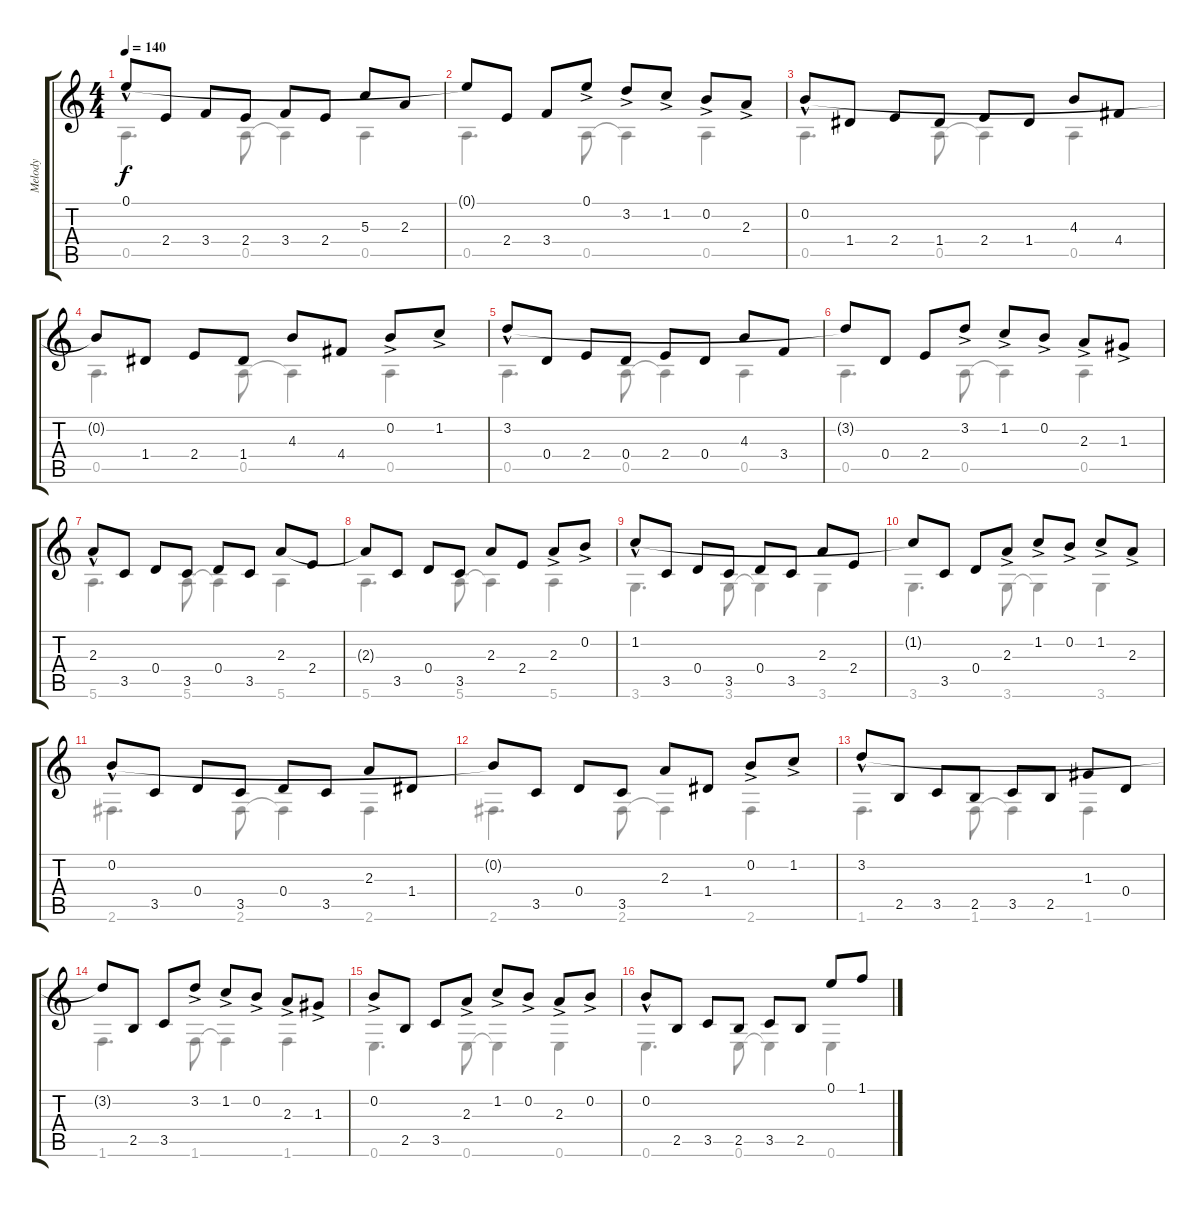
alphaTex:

\track ("Melody" "Melody") {instrument acousticguitarnylon}
\staff {score tabs}
\tuning (E4 B3 G3 D3 A2 E2) {hide}
\voice
\ts (4 4)
\tempo 140
\clef g2
\ks c
0.1{hac}.8{dy f} 2.4.8 3.4.8 2.4.8 3.4.8 2.4.8 5.3.8 2.3.8 |
0.1{t}.8 2.4.8 3.4.8 0.1{ac}.8 3.2{ac}.8 1.2{ac}.8 0.2{ac}.8 2.3{ac}.8 |
0.2{hac}.8 1.4.8 2.4.8 1.4.8 2.4.8 1.4.8 4.3.8 4.4.8 |
0.2{t}.8 1.4.8 2.4.8 1.4.8 4.3.8 4.4.8 0.2{ac}.8 1.2{ac}.8 |
3.2{hac}.8 0.4.8 2.4.8 0.4.8 2.4.8 0.4.8 4.3.8 3.4.8 |
3.2{t}.8 0.4.8 2.4.8 3.2{ac}.8 1.2{ac}.8 0.2{ac}.8 2.3{ac}.8 1.3{ac}.8 |
2.3{hac}.8 3.5.8 0.4.8 3.5.8 0.4.8 3.5.8 2.3.8 2.4.8 |
2.3{t}.8 3.5.8 0.4.8 3.5.8 2.3.8 2.4.8 2.3{ac}.8 0.2{ac}.8 |
1.2{hac}.8 3.5.8 0.4.8 3.5.8 0.4.8 3.5.8 2.3.8 2.4.8 |
1.2{t}.8 3.5.8 0.4.8 2.3{ac}.8 1.2{ac}.8 0.2{ac}.8 1.2{ac}.8 2.3{ac}.8 |
0.2{hac}.8 3.5.8 0.4.8 3.5.8 0.4.8 3.5.8 2.3.8 1.4.8 |
0.2{t}.8 3.5.8 0.4.8 3.5.8 2.3.8 1.4.8 0.2{ac}.8 1.2{ac}.8 |
3.2{hac}.8 2.5.8 3.5.8 2.5.8 3.5.8 2.5.8 1.3.8 0.4.8 |
3.2{t}.8 2.5.8 3.5.8 3.2{ac}.8 1.2{ac}.8 0.2{ac}.8 2.3{ac}.8 1.3{ac}.8 |
0.2{ac}.8 2.5.8 3.5.8 2.3{ac}.8 1.2{ac}.8 0.2{ac}.8 2.3{ac}.8 0.2{ac}.8 |
0.2{hac}.8 2.5.8 3.5.8 2.5.8 3.5.8 2.5.8 0.1.8 1.1.8
\voice
\clef g2
\ottava regular
\simile none
\ks c
0.5.4{d dy f} 0.5.8 0.5{t}.4 0.5.4 |
0.5.4{d} 0.5.8 0.5{t}.4 0.5.4 |
0.5.4{d} 0.5.8 0.5{t}.4 0.5.4 |
0.5.4{d} 0.5.8 0.5{t}.4 0.5.4 |
0.5.4{d} 0.5.8 0.5{t}.4 0.5.4 |
0.5.4{d} 0.5.8 0.5{t}.4 0.5.4 |
5.6.4{d} 5.6.8 5.6{t}.4 5.6.4 |
5.6.4{d} 5.6.8 5.6{t}.4 5.6.4 |
3.6.4{d} 3.6.8 3.6{t}.4 3.6.4 |
3.6.4{d} 3.6.8 3.6{t}.4 3.6.4 |
2.6.4{d} 2.6.8 2.6{t}.4 2.6.4 |
2.6.4{d} 2.6.8 2.6{t}.4 2.6.4 |
1.6.4{d} 1.6.8 1.6{t}.4 1.6.4 |
1.6.4{d} 1.6.8 1.6{t}.4 1.6.4 |
0.6.4{d} 0.6.8 0.6{t}.4 0.6.4 |
0.6.4{d} 0.6.8 0.6{t}.4 0.6.4
